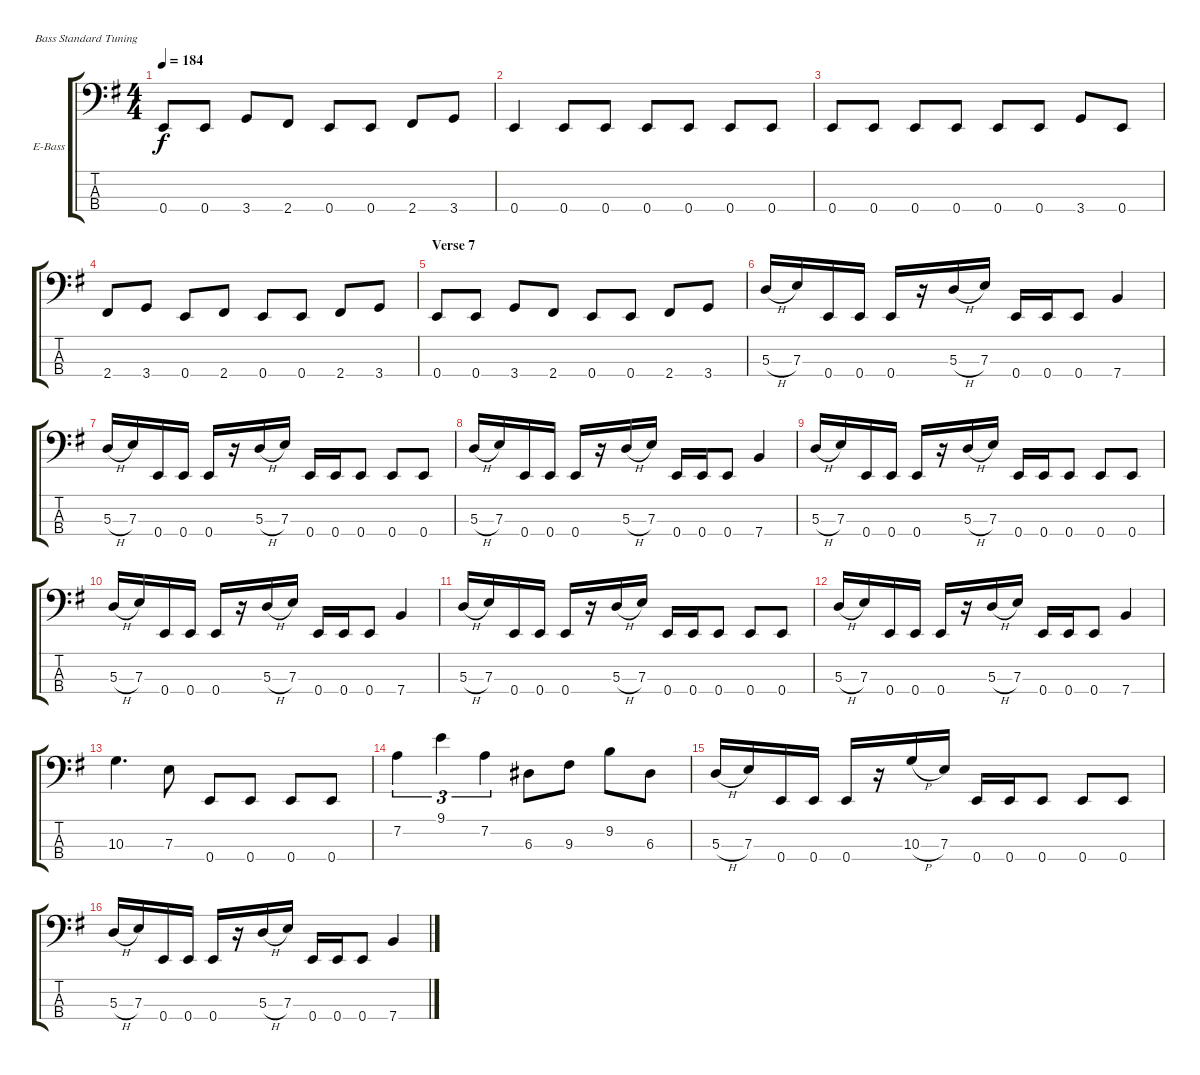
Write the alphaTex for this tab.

\defaultSystemsLayout 4
\bracketExtendMode groupsimilarinstruments
\firstSystemTrackNameOrientation horizontal
\otherSystemsTrackNameOrientation horizontal
\track ("David Elleffson" "E-Bass") {instrument electricbassfinger}
\staff {score tabs}
\tuning (G2 D2 A1 E1)
\ts (4 4)
\tempo 184
\clef f4
\scale
0.333333
\ks g
0.4.8{dy f} 0.4.8 3.4.8 2.4.8 0.4.8 0.4.8 2.4.8 3.4.8 |
\scale
0.333333 0.4.4 0.4.8 0.4.8 0.4.8 0.4.8 0.4.8 0.4.8 |
\scale
0.333333 0.4.8 0.4.8 0.4.8 0.4.8 0.4.8 0.4.8 3.4.8 0.4.8 |
\scale
0.333333 2.4.8 3.4.8 0.4.8 2.4.8 0.4.8 0.4.8 2.4.8 3.4.8 |
\section ("" "Verse 7")
\scale
0.333333 0.4.8 0.4.8 3.4.8 2.4.8 0.4.8 0.4.8 2.4.8 3.4.8 |
\scale
0.333333 5.3{h}.16 7.3.16 0.4.16 0.4.16 0.4.16 r.16 5.3{h}.16 7.3.16 0.4.16 0.4.16 0.4.8 7.4.4 |
\scale
0.333333 5.3{h}.16 7.3.16 0.4.16 0.4.16 0.4.16 r.16 5.3{h}.16 7.3.16 0.4.16 0.4.16 0.4.8 0.4.8 0.4.8 |
\scale
0.333333 5.3{h}.16 7.3.16 0.4.16 0.4.16 0.4.16 r.16 5.3{h}.16 7.3.16 0.4.16 0.4.16 0.4.8 7.4.4 |
\scale
0.333333 5.3{h}.16 7.3.16 0.4.16 0.4.16 0.4.16 r.16 5.3{h}.16 7.3.16 0.4.16 0.4.16 0.4.8 0.4.8 0.4.8 |
\scale
0.333333 5.3{h}.16 7.3.16 0.4.16 0.4.16 0.4.16 r.16 5.3{h}.16 7.3.16 0.4.16 0.4.16 0.4.8 7.4.4 |
\scale
0.333333 5.3{h}.16 7.3.16 0.4.16 0.4.16 0.4.16 r.16 5.3{h}.16 7.3.16 0.4.16 0.4.16 0.4.8 0.4.8 0.4.8 |
\scale
0.333333 5.3{h}.16 7.3.16 0.4.16 0.4.16 0.4.16 r.16 5.3{h}.16 7.3.16 0.4.16 0.4.16 0.4.8 7.4.4 |
\scale
0.333333 10.3.4{d} 7.3.8 0.4.8 0.4.8 0.4.8 0.4.8 |
\scale
0.333333 7.2.4{tu (3 2)} 9.1.4{tu (3 2)} 7.2.4{tu (3 2)} 6.3.8 9.3.8 9.2.8 6.3.8 |
\scale
0.333333 5.3{h}.16 7.3.16 0.4.16 0.4.16 0.4.16 r.16 10.3{h}.16 7.3.16 0.4.16 0.4.16 0.4.8 0.4.8 0.4.8 |
\scale
0.333333 5.3{h}.16 7.3.16 0.4.16 0.4.16 0.4.16 r.16 5.3{h}.16 7.3.16 0.4.16 0.4.16 0.4.8 7.4.4
